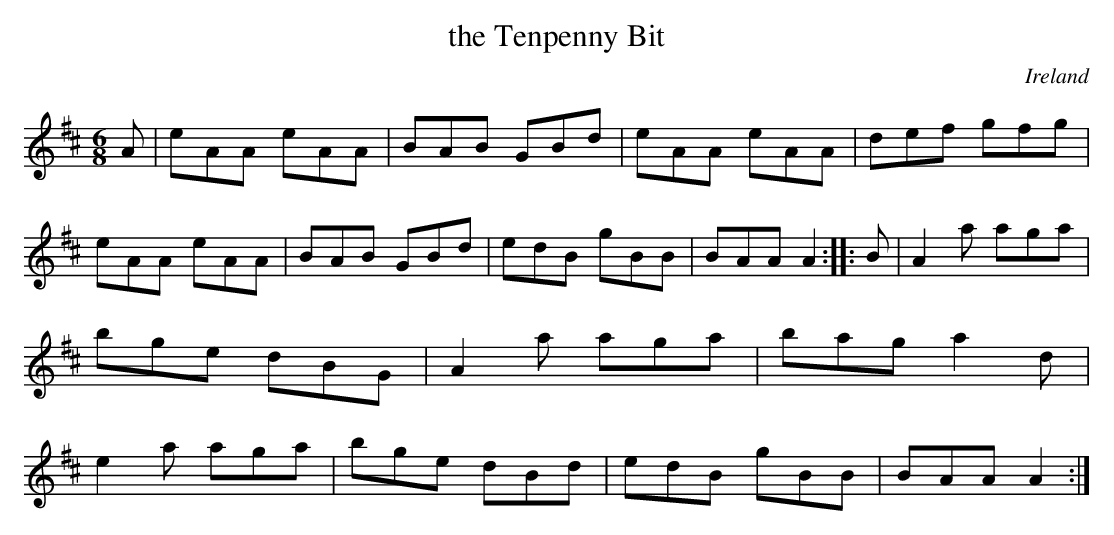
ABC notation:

X:1
T:the Tenpenny Bit
M:6/8
O:Ireland
K:A mixolydian
A|\
eAA eAA|BAB GBd|eAA eAA|def gfg|\
eAA eAA|BAB GBd|edB gBB|BAA A2 :: B |\
A2a aga|bge dBG|A2a aga|bag a2d|\
e2a aga|bge dBd|edB gBB|BAA A2:|
